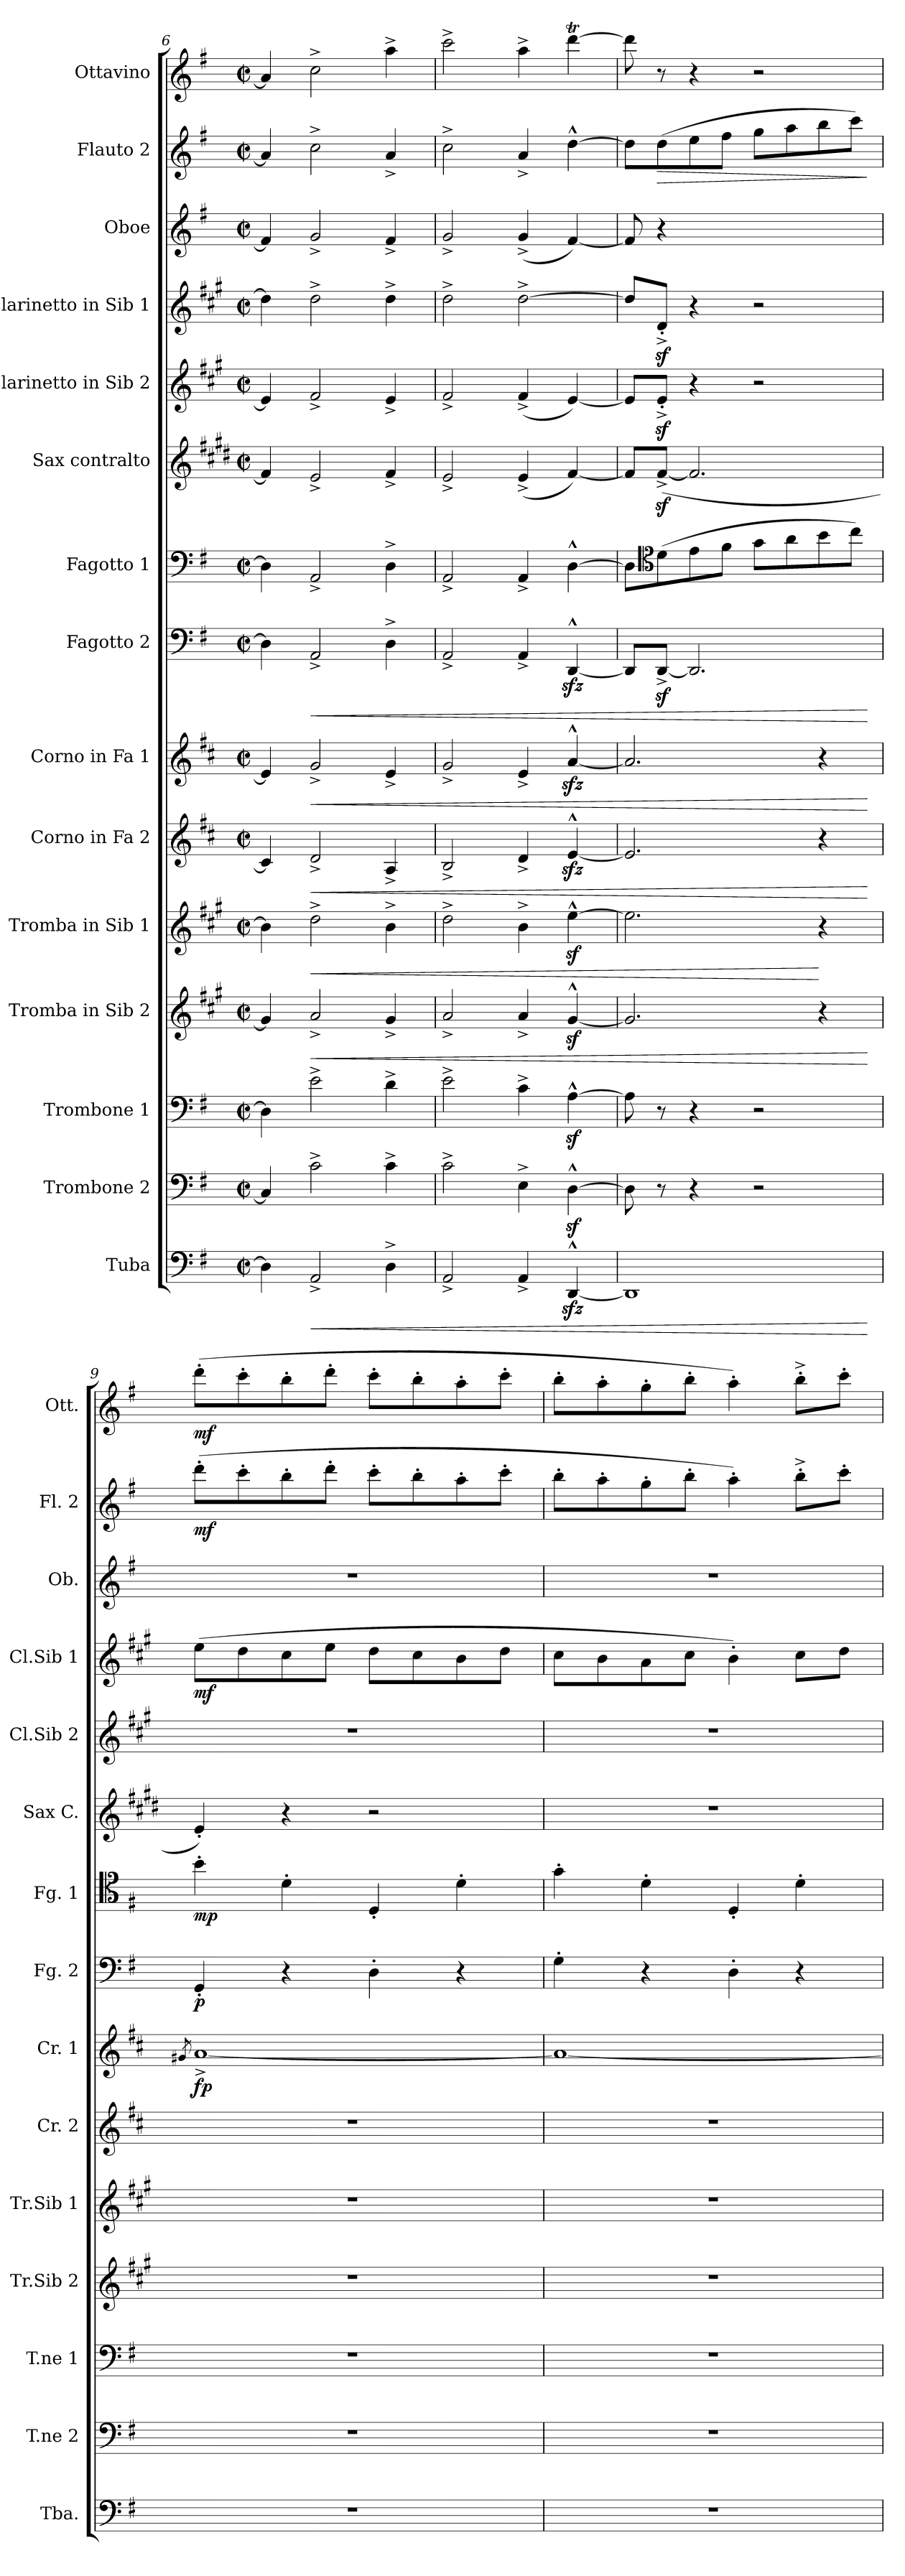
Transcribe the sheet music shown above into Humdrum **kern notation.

**kern	**dynam	**kern	**kern	**kern	**dynam	**kern	**dynam	**kern	**dynam	**kern	**dynam	**kern	**dynam	**kern	**dynam	**kern	**kern	**kern	**dynam	**kern	**kern	**dynam	**kern	**dynam
*part15	*part15	*part14	*part13	*part12	*part12	*part11	*part11	*part10	*part10	*part9	*part9	*part8	*part8	*part7	*part7	*part6	*part5	*part4	*part4	*part3	*part2	*part2	*part1	*part1
*staff15	*staff15	*staff14	*staff13	*staff12	*staff12	*staff11	*staff11	*staff10	*staff10	*staff9	*staff9	*staff8	*staff8	*staff7	*staff7	*staff6	*staff5	*staff4	*staff4	*staff3	*staff2	*staff2	*staff1	*staff1
*I"Tuba	*	*I"Trombone 2	*I"Trombone 1	*I"Tromba in Sib 2	*	*I"Tromba in Sib 1	*	*I"Corno in Fa 2	*	*I"Corno in Fa 1	*	*I"Fagotto 2	*	*I"Fagotto 1	*	*I"Sax contralto	*I"Clarinetto in Sib 2	*I"Clarinetto in Sib 1	*	*I"Oboe	*I"Flauto 2	*	*I"Ottavino	*
*I'Tba.	*	*I'T.ne 2	*I'T.ne 1	*I'Tr.Sib 2	*	*I'Tr.Sib 1	*	*I'Cr. 2	*	*I'Cr. 1	*	*I'Fg. 2	*	*I'Fg. 1	*	*I'Sax C.	*I'Cl.Sib 2	*I'Cl.Sib 1	*	*I'Ob.	*I'Fl. 2	*	*I'Ott.	*
*clefF4	*	*clefF4	*clefF4	*clefG2	*	*clefG2	*	*clefG2	*	*clefG2	*	*clefF4	*	*clefF4	*	*clefG2	*clefG2	*clefG2	*	*clefG2	*clefG2	*	*clefG2	*
*	*	*	*	*ITrd1c2	*	*ITrd1c2	*	*ITrd4c7	*	*ITrd4c7	*	*	*	*	*	*ITrd5c9	*ITrd1c2	*ITrd1c2	*	*	*	*	*	*
*k[f#]	*	*k[f#]	*k[f#]	*k[f#]	*	*k[f#]	*	*k[f#]	*	*k[f#]	*	*k[f#]	*	*k[f#]	*	*k[f#]	*k[f#]	*k[f#]	*	*k[f#]	*k[f#]	*	*k[f#]	*
*G:	*	*G:	*G:	*G:	*	*G:	*	*G:	*	*G:	*	*G:	*	*G:	*	*G:	*G:	*G:	*	*G:	*G:	*	*G:	*
*M2/2	*	*M2/2	*M2/2	*M2/2	*	*M2/2	*	*M2/2	*	*M2/2	*	*M2/2	*	*M2/2	*	*M2/2	*M2/2	*M2/2	*	*M2/2	*M2/2	*	*M2/2	*
*met(c|)	*	*met(c|)	*met(c|)	*met(c|)	*	*met(c|)	*	*met(c|)	*	*met(c|)	*	*met(c|)	*	*met(c|)	*	*met(c|)	*met(c|)	*met(c|)	*	*met(c|)	*met(c|)	*	*met(c|)	*
=6	=6	=6	=6	=6	=6	=6	=6	=6	=6	=6	=6	=6	=6	=6	=6	=6	=6	=6	=6	=6	=6	=6	=6	=6
4D\]	.	4C/]	4D\]	4f#/]	.	4a\]	.	4F#/]	.	4A/]	.	4D\]	.	4D\]	.	4A/]	4d/]	4cc\]	.	4f#/]	4a/]	.	4a/]	.
!	!LO:HP:b	!	!	!	!LO:HP:b	!	!LO:HP:b	!	!LO:HP:b	!	!LO:HP:b	!	!LO:HP:b	!	!	!	!	!	!	!	!	!	!	!
2AA^/	<	2c^\	2e^\	2g^/	<	2cc^\	<	2G^/	<	2c^/	<	2AA^/	<	2AA^/	.	2G^/	2e^/	2cc^\	.	2g^/	2cc^\	.	2cc^\	.
4D^\	.	4c^\	4d^\	4f#^/	.	4a^\	.	4D^/	.	4A^/	.	4D^\	.	4D^\	.	4A^/	4d^/	4cc^\	.	4f#^/	4a^/	.	4aa^\	.
=7	=7	=7	=7	=7	=7	=7	=7	=7	=7	=7	=7	=7	=7	=7	=7	=7	=7	=7	=7	=7	=7	=7	=7	=7
2AA^/	.	2c^\	2e^\	2g^/	.	2cc^\	.	2E^/	.	2c^/	.	2AA^/	.	2AA^/	.	2G^/	2e^/	2cc^\	.	2g^/	2cc^\	.	2ccc^\	.
4AA^/	.	4E^\	4c^\	4g^/	.	4a^\	.	4G^/	.	4A^/	.	4AA^/	.	4AA^/	.	(4G^/	(4e^/	[2cc^\	.	(4g^/	4a^/	.	4aa^\	.
[4DDzz<^^/	.	[4Dz<^^\	[4Az<^^\	[4f#z<^^/	.	[4ddz<^^\	.	[4Azz<^^/	.	[4dzz<^^/	.	[4DDzz<^^/	.	[4D^^\	.	[4A/)	[4d/)	.	.	[4f#/)	[4dd^^\	.	[4dddT\	.
!!LO:PB:g=z
=8	=8	=8	=8	=8	=8	=8	=8	=8	=8	=8	=8	=8	=8	=8	=8	=8	=8	=8	=8	=8	=8	=8	=8	=8
1DD]	.	8D\]	8A\]	2.f#/]	.	2.dd\]	.	2.A/]	.	2.d/]	.	8DD/L]	.	8D\L]	.	8A/L]	8d/L]	8cc/L]	.	8f#/]	8dd\L]	.	8ddd\]	.
*	*	*	*	*	*	*	*	*	*	*	*	*	*	*clefC4	*	*	*	*	*	*	*	*	*	*
!	!	!	!	!	!	!	!	!	!	!	!	!	!	!	!	!	!	!	!	!	!	!LO:HP:b	!	!
.	.	8r	8r	.	.	.	.	.	.	.	.	[8DDz<^/J	.	(>8d\	.	(>[8Az<^/J	8dz<^'/J	8cz<^'/J	.	4r	(>8dd\	>	8r	.
.	.	4r	4r	.	.	.	.	.	.	.	.	2.DD/]	.	8e\	.	2.A/]	4r	4r	.	.	8ee\	.	4r	.
.	.	.	.	.	.	.	.	.	.	.	.	.	.	8f#\J	.	.	.	.	.	2ryy	8ff#\J	.	.	.
.	.	2r	2r	.	.	.	.	.	.	.	.	.	.	8g\L	.	.	2r	2r	.	.	8gg\L	.	2r	.
.	.	.	.	.	.	.	.	.	.	.	.	.	.	8a\	.	.	.	.	.	.	8aa\	.	.	.
.	.	.	.	4r	.	4r	[	4r	.	4r	.	.	.	8b\	.	.	.	.	.	.	8bb\	.	.	.
.	.	.	.	.	.	.	.	.	.	.	.	.	.	8cc\J)	.	.	.	.	.	8ryy	8ccc\J)	.	.	.
.	[	.	.	.	[	.	.	.	[	.	[	.	[	.	.	.	.	.	.	.	.	]	.	.
=9	=9	=9	=9	=9	=9	=9	=9	=9	=9	=9	=9	=9	=9	=9	=9	=9	=9	=9	=9	=9	=9	=9	=9	=9
.	.	.	.	.	.	.	.	.	.	8qc#X/	.	.	.	.	.	.	.	.	.	.	.	.	.	.
!	!	!	!	!	!	!	!	!	!	!	!LO:DY:b	!	!LO:DY:b	!	!LO:DY:b	!	!	!	!LO:DY:b	!	!	!LO:DY:b	!	!LO:DY:b
1r	.	1r	1r	1r	.	1r	.	1r	.	[1d^	fp	4GG'/	p	4b'\	mp	4G'/)	1r	(>8dd\L	mf	1r	(>8ddd'\L	mf	(>8ddd'\L	mf
.	.	.	.	.	.	.	.	.	.	.	.	.	.	.	.	.	.	8cc\	.	.	8ccc'\	.	8ccc'\	.
.	.	.	.	.	.	.	.	.	.	.	.	4r	.	4d'\	.	4r	.	8b\	.	.	8bb'\	.	8bb'\	.
.	.	.	.	.	.	.	.	.	.	.	.	.	.	.	.	.	.	8dd\J	.	.	8ddd'\J	.	8ddd'\J	.
.	.	.	.	.	.	.	.	.	.	.	.	4D'\	.	4D'/	.	2r	.	8cc\L	.	.	8ccc'\L	.	8ccc'\L	.
.	.	.	.	.	.	.	.	.	.	.	.	.	.	.	.	.	.	8b\	.	.	8bb'\	.	8bb'\	.
.	.	.	.	.	.	.	.	.	.	.	.	4r	.	4d'\	.	.	.	8a\	.	.	8aa'\	.	8aa'\	.
.	.	.	.	.	.	.	.	.	.	.	.	.	.	.	.	.	.	8cc\J	.	.	8ccc'\J	.	8ccc'\J	.
=10	=10	=10	=10	=10	=10	=10	=10	=10	=10	=10	=10	=10	=10	=10	=10	=10	=10	=10	=10	=10	=10	=10	=10	=10
1r	.	1r	1r	1r	.	1r	.	1r	.	1d_	.	4G'\	.	4g'\	.	1r	1r	8b\L	.	1r	8bb'\L	.	8bb'\L	.
.	.	.	.	.	.	.	.	.	.	.	.	.	.	.	.	.	.	8a\	.	.	8aa'\	.	8aa'\	.
.	.	.	.	.	.	.	.	.	.	.	.	4r	.	4d'\	.	.	.	8g\	.	.	8gg'\	.	8gg'\	.
.	.	.	.	.	.	.	.	.	.	.	.	.	.	.	.	.	.	8b\J	.	.	8bb'\J	.	8bb'\J	.
.	.	.	.	.	.	.	.	.	.	.	.	4D'\	.	4D'/	.	.	.	4a'\)	.	.	4aa'\)	.	4aa'\)	.
.	.	.	.	.	.	.	.	.	.	.	.	4r	.	4d'\	.	.	.	8b\L	.	.	8bb^'\L	.	8bb^'\L	.
.	.	.	.	.	.	.	.	.	.	.	.	.	.	.	.	.	.	8cc\J	.	.	8ccc'\J	.	8ccc'\J	.
=	=	=	=	=	=	=	=	=	=	=	=	=	=	=	=	=	=	=	=	=	=	=	=	=
*-	*-	*-	*-	*-	*-	*-	*-	*-	*-	*-	*-	*-	*-	*-	*-	*-	*-	*-	*-	*-	*-	*-	*-	*-
